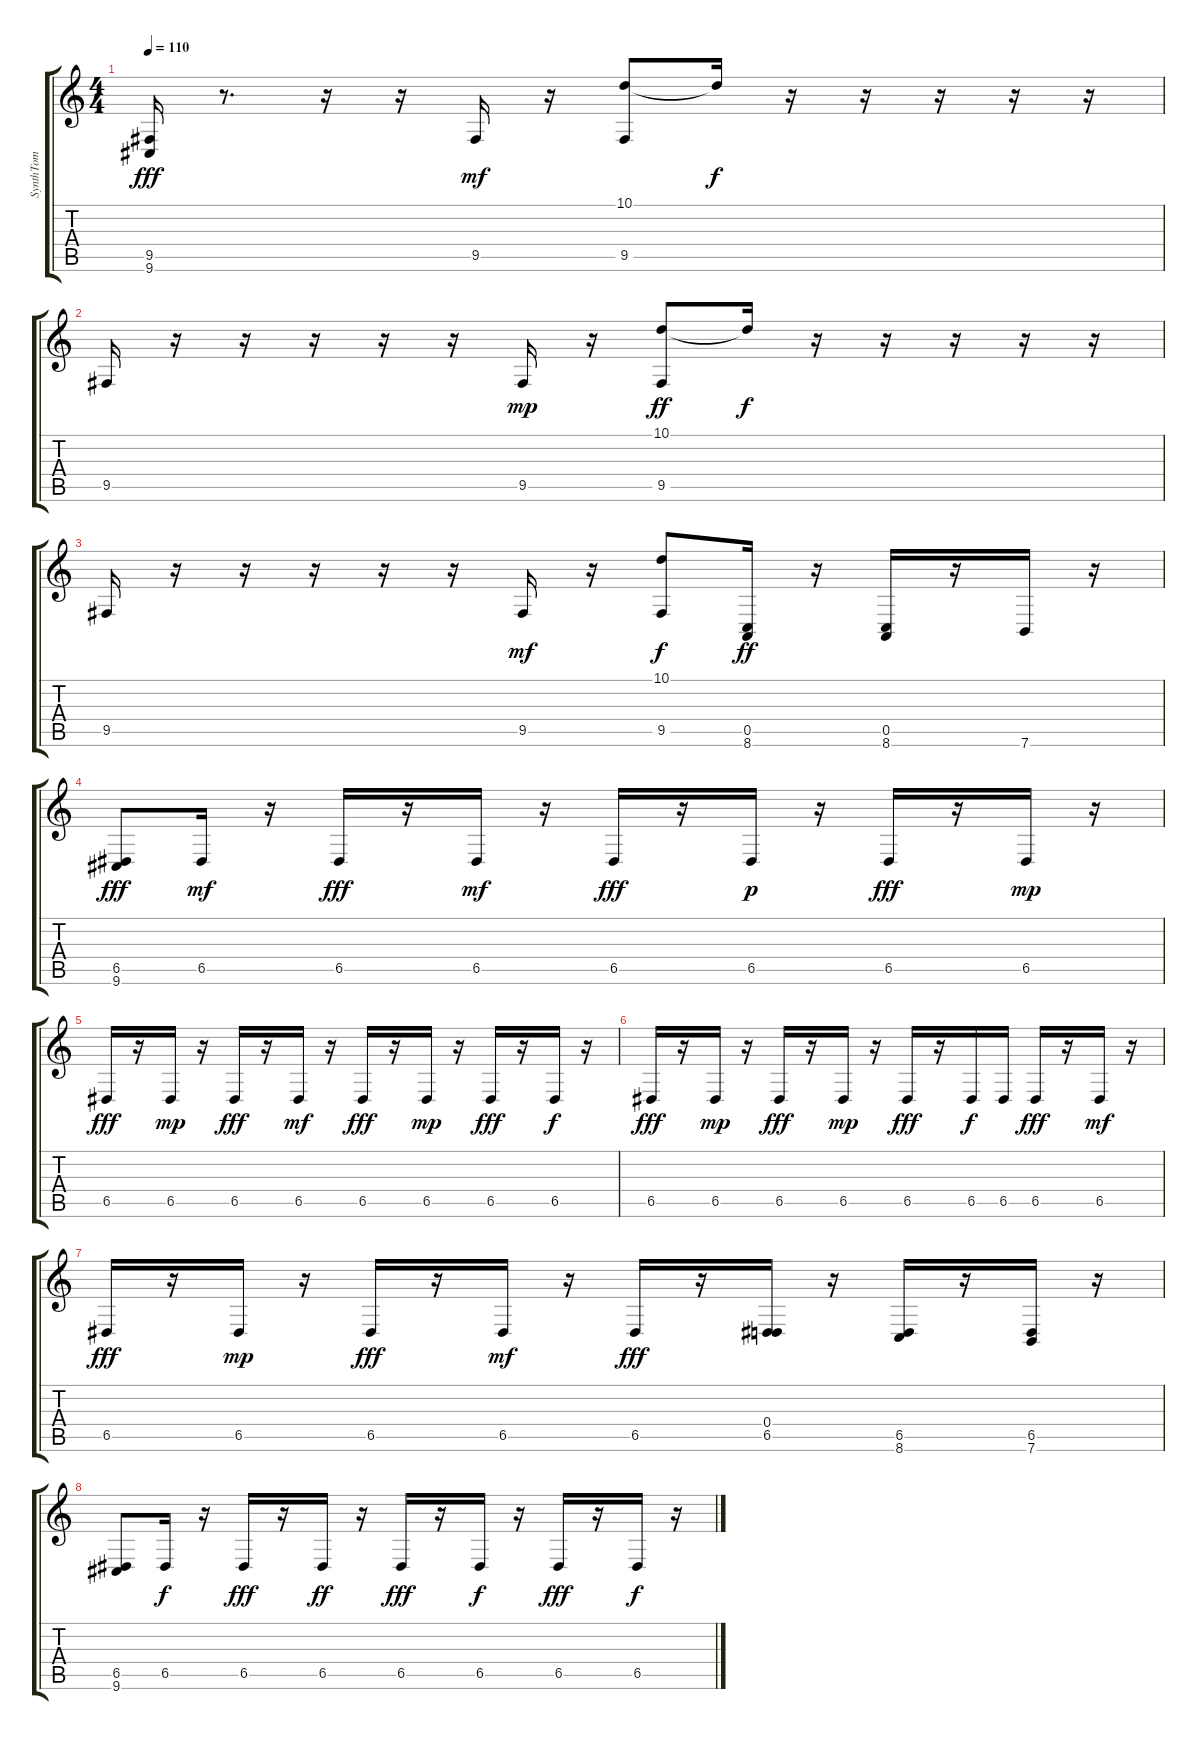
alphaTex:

\track ("SynthTom" "SynthTom") {instrument synthdrum}
\staff {score tabs}
\tuning (E4 B3 G3 D3 A2 E2) {hide}
\ts (4 4)
\tempo 110
\clef g2
\ks c
(9.5 9.6).16{dy fff} r.8{d} r.16 r.16 9.5.16{dy mf} r.16 (10.1 9.5).8 10.1{t}.16{dy f} r.16 r.16 r.16 r.16 r.16 |
9.5.16 r.16 r.16 r.16 r.16 r.16 9.5.16{dy mp} r.16 (10.1 9.5).8{dy ff} 10.1{t}.16{dy f} r.16 r.16 r.16 r.16 r.16 |
9.5.16 r.16 r.16 r.16 r.16 r.16 9.5.16{dy mf} r.16 (10.1 9.5).8{dy f} (0.5 8.6).16{dy ff} r.16 (0.5 8.6).16 r.16 7.6.16 r.16 |
(6.5 9.6).8{dy fff} 6.5.16{dy mf} r.16 6.5.16{dy fff} r.16 6.5.16{dy mf} r.16 6.5.16{dy fff} r.16 6.5.16{dy p} r.16 6.5.16{dy fff} r.16 6.5.16{dy mp} r.16 |
6.5.16{dy fff} r.16 6.5.16{dy mp} r.16 6.5.16{dy fff} r.16 6.5.16{dy mf} r.16 6.5.16{dy fff} r.16 6.5.16{dy mp} r.16 6.5.16{dy fff} r.16 6.5.16{dy f} r.16 |
6.5.16{dy fff} r.16 6.5.16{dy mp} r.16 6.5.16{dy fff} r.16 6.5.16{dy mp} r.16 6.5.16{dy fff} r.16 6.5.16{dy f} 6.5.16 6.5.16{dy fff} r.16 6.5.16{dy mf} r.16 |
6.5.16{dy fff} r.16 6.5.16{dy mp} r.16 6.5.16{dy fff} r.16 6.5.16{dy mf} r.16 6.5.16{dy fff} r.16 (0.4 6.5).16 r.16 (6.5 8.6).16 r.16 (6.5 7.6).16 r.16 |
(6.5 9.6).8 6.5.16{dy f} r.16 6.5.16{dy fff} r.16 6.5.16{dy ff} r.16 6.5.16{dy fff} r.16 6.5.16{dy f} r.16 6.5.16{dy fff} r.16 6.5.16{dy f} r.16
